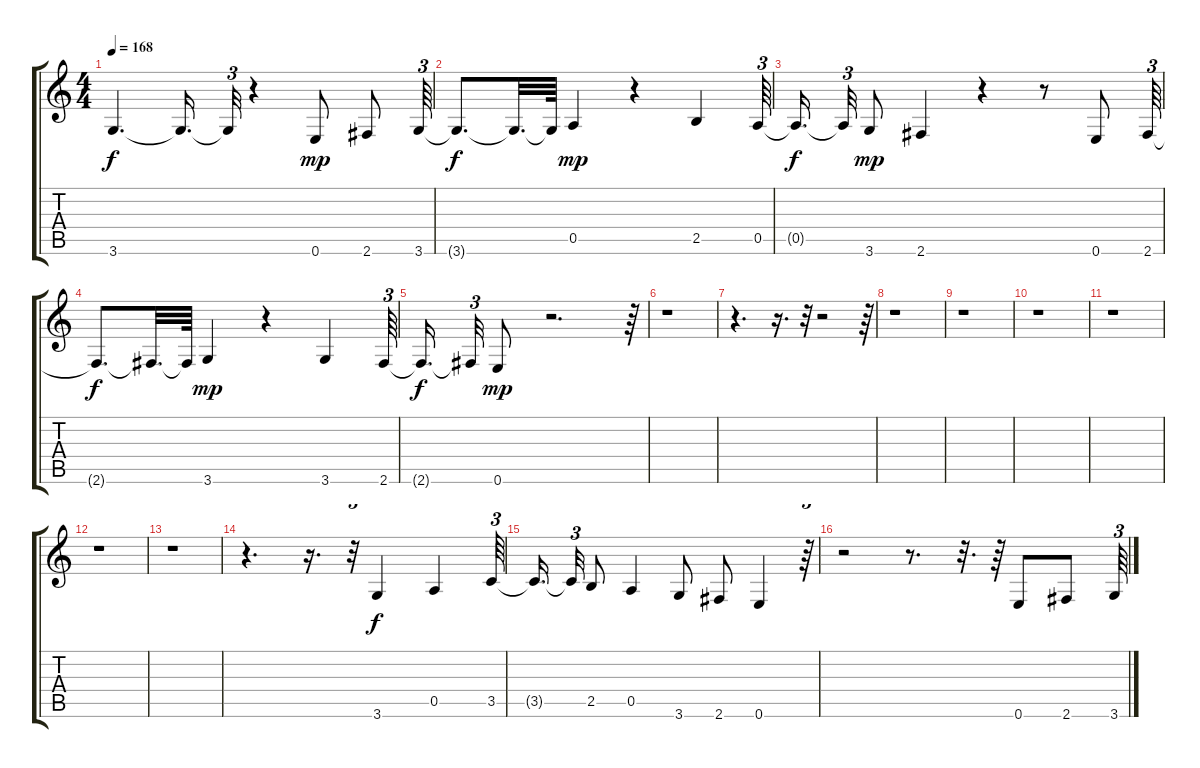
\track "" {instrument distortionguitar}
\staff {score tabs}
\tuning (E4 B3 G3 D3 A2 E2) {hide}
\ts (4 4)
\tempo 168
\clef g2
\ks c
3.6{t}.4{d dy f} 3.6{t}.16{d} 3.6{t}.32{tu (3 2)} r.4 0.6.8{dy mp} 2.6.8 3.6.64{tu (3 2)} |
3.6{t}.8{d dy f} 3.6{t}.32{d} 3.6{t}.64 0.5.4{dy mp} r.4 2.5.4 0.5.64{tu (3 2)} |
0.5{t}.16{d dy f beam splitsecondary} 0.5{t}.32{tu (3 2)} 3.6.8{dy mp} 2.6.4 r.4 r.8 0.6.8 2.6.64{tu (3 2)} |
2.6{t}.8{d dy f} 2.6{t}.32{d} 2.6{t}.64 3.6.4{dy mp} r.4 3.6.4 2.6.64{tu (3 2)} |
2.6{t}.16{d dy f beam splitsecondary} 2.6{t}.32{tu (3 2)} 0.6.8{dy mp} r.2{d} r.64{tu (3 2)} |
r.1 |
r.4{d} r.16{d} r.32{tu (3 2)} r.2 r.64{tu (3 2)} |
r.1 |
r.1 |
r.1 |
r.1 |
r.1 |
r.1 |
r.4{d} r.16{d} r.32{tu (3 2)} 3.6.4{dy f} 0.5.4 3.5.64{tu (3 2)} |
3.5{t}.16{d beam splitsecondary} 3.5{t}.32{tu (3 2)} 2.5.8 0.5.4 3.6.8 2.6.8 0.6.4 r.64{tu (3 2)} |
r.2 r.8{d} r.32{d} r.64 0.6.8 2.6.8 3.6.64{tu (3 2)}
